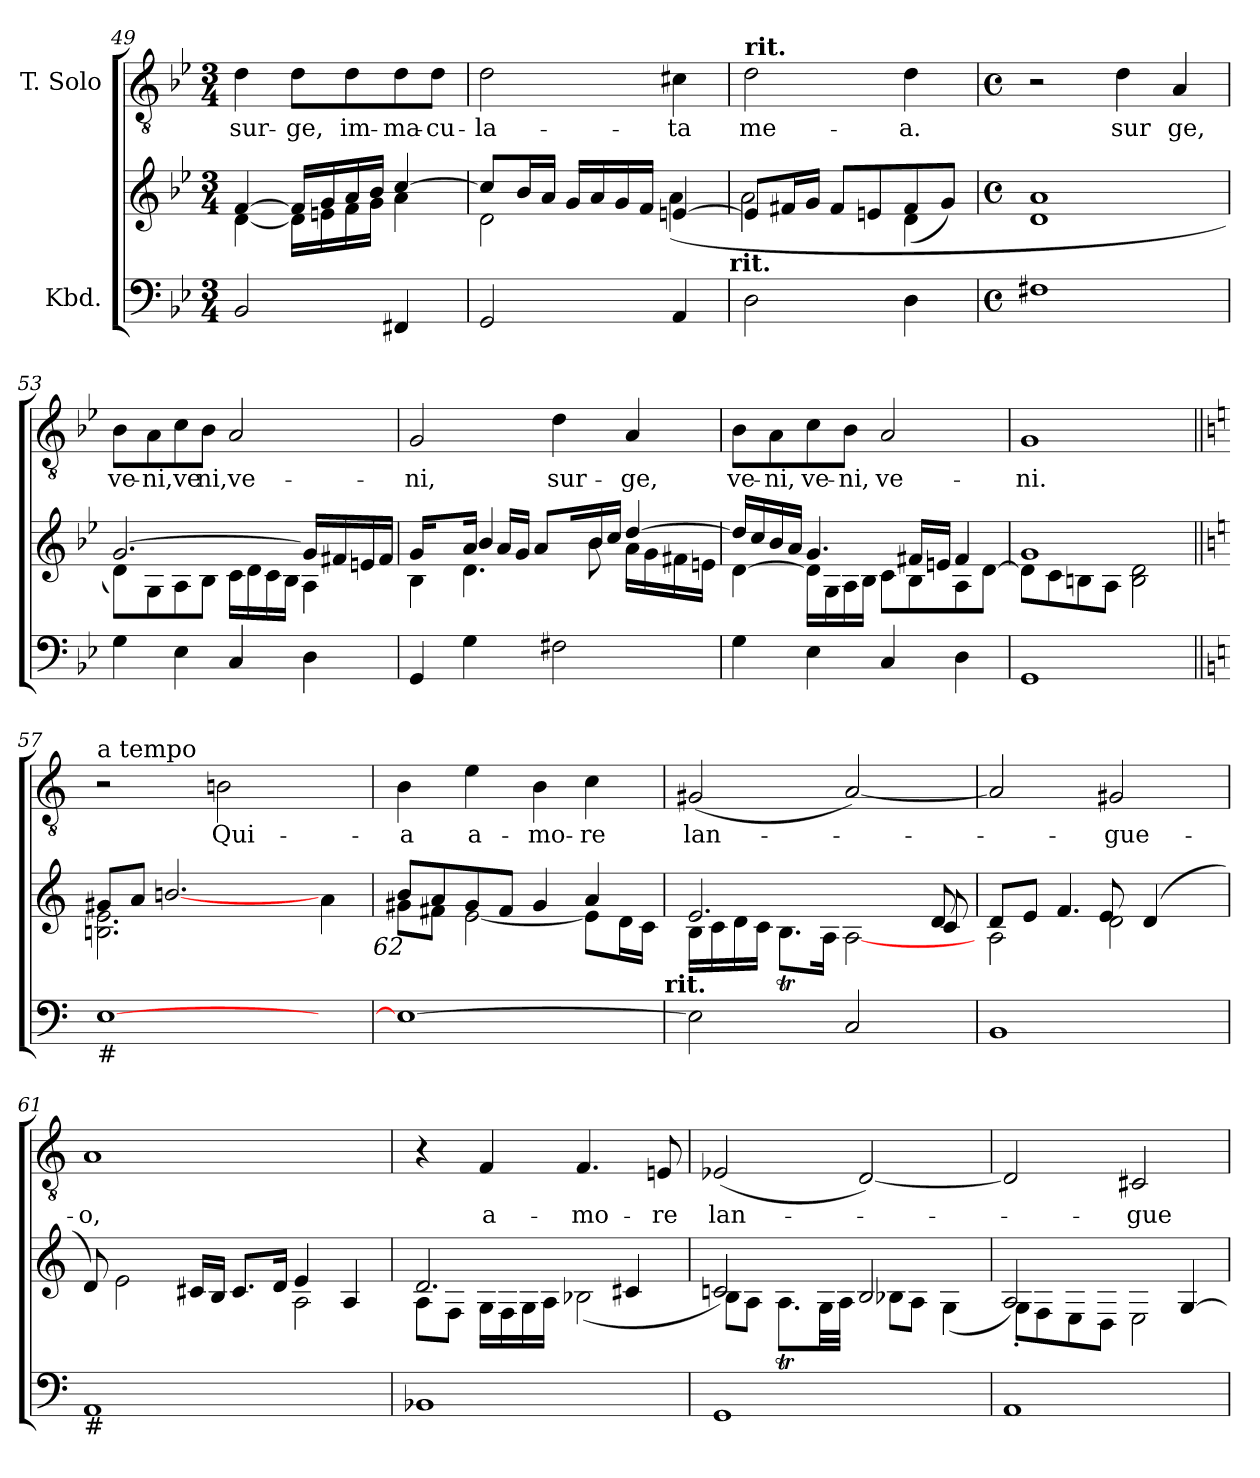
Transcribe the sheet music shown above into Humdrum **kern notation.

**kern	**kern	**kern	**text
*part2	*part2	*part1	*part1
*staff3	*staff2	*staff1	*staff1
*I"Kbd.	*	*I"T. Solo	*
*clefF4	*clefG2	*clefGv2	*
*k[b-e-]	*k[b-e-]	*k[b-e-]	*
*B-:	*B-:	*B-:	*
*M3/4	*M3/4	*M3/4	*
=49	=49	=49	=49
*	*^	*	*
!	!	!	!	!LO:LY:b
2BB-/	[>4f/	[<4d\	4d\	sur-
!	!	!	!	!LO:LY:b
.	16f/LL]	16d\LL]	8d\L	-ge,
.	16g/	16en\	.	.
!	!	!	!	!LO:LY:b
.	16a/	16f\	8d\	im-
.	16b-/JJ	16g\JJ	.	.
!	!	!	!	!LO:LY:b
4FF#X/	[>4cc/	4a\	8d\	-ma-
!	!	!	!	!LO:LY:b
.	.	.	8d\J	-cu-
=50	=50	=50	=50	=50
!	!	!	!	!LO:LY:b
2GG/	8cc/L]	2d\	2d\	-la-
.	16b-/L	.	.	.
.	16a/JJ	.	.	.
.	16g/LL	.	.	.
.	16a/	.	.	.
.	16g/	.	.	.
.	16f/JJ	.	.	.
!	!	!	!	!LO:LY:b
4AA/	[>4en/	(<4a\	4c#X\	-ta
!	!	!LO:TX:b:B:t=rit.	!	!
=51	=51	=51	=51	=51
!	!	!	!LO:TX:a:B:t=rit.	!
!	!	!	!	!LO:LY:b
2D\	8e/L]	2a\	2d\	me-
.	16f#X/L	.	.	.
.	16g/JJ	.	.	.
.	8f#/L	.	.	.
.	8en/	.	.	.
!	!	!	!	!LO:LY:b
4D\	8f#/	(<4d\	4d\	-a.
.	8g/J)	.	.	.
*	*v	*v	*	*
!!LO:LB:g=z
=52	=52	=52	=52
*M4/4	*M4/4	*M4/4	*
*met(c)	*met(c)	*met(c)	*
1F#X	1d 1a	2r	.
!	!	!	!LO:LY:b
.	.	4d\	sur
!	!	!	!LO:LY:b
.	.	4A/	ge,
=53	=53	=53	=53
*	*^	*	*
!	!	!	!	!LO:LY:b
4G\	[>2.g/	8d\L)	8B-\L	ve-
!	!	!	!	!LO:LY:b
.	.	8G\	8A\	-ni,ve
4E-\	.	8A\	8c\	.
!	!	!	!	!LO:LY:b
.	.	8B-\J	8B-\J	ni,ve-
4C/	.	16c\LL	2A/	.
.	.	16d\	.	.
.	.	16c\	.	.
.	.	16B-\JJ	.	.
4D\	16g/LL]	4A\	.	.
.	16f#X/	.	.	.
.	16en/	.	.	.
.	16f#/JJ	.	.	.
=54	=54	=54	=54	=54
*	*	*^	*	*
!	!	!	!	!	!LO:LY:b
4GG/	16g/LL	4B-\	4ryy	2G/	-ni,
.	8.ryy	.	.	.	.
4G\	16a/JJ	4.d\	4b-/	.	.
.	16a/LL	.	.	.	.
.	16g/JJ	.	.	.	.
.	8a/L	.	.	.	.
!	!	!	!	!	!LO:LY:b
2F#X\	.	.	4ryy	4d\	sur-
.	16ryy	.	.	.	.
.	16b-/L	8b-\	.	.	.
.	16cc/JJ	.	.	.	.
!	!	!	!	!	!LO:LY:b
.	4ryy	16a\LL	[>4dd/	4A/	-ge,
.	.	16g\	.	.	.
.	.	16f#X\	.	.	.
.	.	16en\JJ	.	.	.
*	*	*v	*v	*	*
=55	=55	=55	=55	=55
!	!	!	!	!LO:LY:b
4G\	[<4d\	16dd/LL]	8B-\L	ve-
.	.	16cc/	.	.
!	!	!	!	!LO:LY:b
.	.	16b-/	8A\	-ni,
.	.	16a/JJ	.	.
!	!	!	!	!LO:LY:b
4E-\	16d\LL]	4.g/	8c\	ve-
.	16G\	.	.	.
!	!	!	!	!LO:LY:b
.	16A\	.	8B-\J	-ni,
.	16B-\JJ	.	.	.
!	!	!	!	!LO:LY:b
4C/	8c\L	.	2A/	ve-
.	8B-\	16f#X/LL	.	.
.	.	16en/JJ	.	.
4D\	8A\	4f#/	.	.
.	[<8d\J	.	.	.
=56	=56	=56	=56	=56
!	!	!	!	!LO:LY:b
1GG	1g	8d\L]	1G	-ni.
.	.	8c\	.	.
.	.	8Bn\	.	.
.	.	8A\J	.	.
.	.	2B\ 2d\	.	.
*	*v	*v	*	*
!!LO:PB:g=z
=57||	=57||	=57||	=57||
*k[]	*k[]	*k[]	*
*C:	*C:	*C:	*
*	*	*MM104	*
*	*^	*	*
*	*	*^	*	*
!	!	!	!	!LO:TX:a:t=a tempo	!
!LO:TX:b:t=#	!	!	!	!	!
[>1E	2.Bn\ 2.e\	8g#X/L	1ryy	2r	.
.	.	8a/J	.	.	.
.	.	[>2.bn/	.	.	.
!	!	!	!	!	!LO:LY:b
.	.	.	.	2Bn\	Qui-
.	2ryy	.	.	.	.
4ryy	.	4ryy	4a\	4ryy	.
!	!	!	!LO:TX:b:i:t=62	!	!
=58	=58	=58	=58	=58	=58
!	!	!	!	!	!LO:LY:b
*	*	*v	*v	*	*
1E_	8b/L	8g#X\L	4B\	-a
.	8a/	8f#X\J	.	.
!	!	!	!	!LO:LY:b
.	8g#/	[<2e\	4e\	a-
.	8f#/J	.	.	.
!	!	!	!	!LO:LY:b
.	4g#/	.	4B\	-mo-
!	!	!	!	!LO:LY:b
.	4a/	8e\L]	4c\	-re
.	.	16d\L	.	.
.	.	16c\JJ	.	.
!	!	!LO:TX:b:B:t=rit.	!	!
=59	=59	=59	=59	=59
*	*^	*^	*	*
!	!	!	!	!	!	!LO:LY:b
2E\]	2.e/	16B\LL	2..ryy	2..ryy	(<2G#X/	lan-
.	.	16c\	.	.	.	.
.	.	16d\	.	.	.	.
.	.	16c\JJ	.	.	.	.
.	.	8.Bt\L	.	.	.	.
.	.	16A\Jk	.	.	.	.
2C/	.	[<2A\	.	.	[<2A/)	.
.	4ryy	.	.	.	.	.
.	.	.	8d/	8c/	.	.
*	*	*	*v	*v	*	*
=60	=60	=60	=60	=60	=60
1BB	2A\	8d/L	2ryy	2A/]	.
.	.	8e/J	.	.	.
.	.	4.f/	.	.	.
!	!	!	!	!	!LO:LY:b
.	2d\	.	8e/	2G#X/	-gue-
.	.	4.ryy	(4d/	.	.
.	.	.	8ryy	.	.
=61	=61	=61	=61	=61	=61
*	*	*	*^	*	*
!LO:TX:b:t=#	!	!	!	!	!	!
!	!	!	!	!	!	!LO:LY:b
1AA	8d/)	8ryy	1ryy	1ryy	1A	-o,
.	2ryy	2e\	.	.	.	.
.	16c#X/LL	8ryy	.	.	.	.
.	16B/JJ	.	.	.	.	.
.	2.ryy	8.c#/L	.	.	.	.
.	.	16d/Jk	.	.	.	.
2ryy	.	2ryy	2A\	4e/	2ryy	.
.	.	.	.	4A/	.	.
!	!	!	!	!LO:TX:b:t=a	!	!
*	*	*v	*v	*v	*	*
!!LO:LB:g=z
=62	=62	=62	=62	=62
1BB-X	2.d/	8A\L	4r	.
.	.	8F\J	.	.
!	!	!	!	!LO:LY:b
.	.	16G\LL	4F/	a-
.	.	16F\	.	.
.	.	16G\	.	.
.	.	16A\JJ	.	.
!	!	!	!	!LO:LY:b
.	.	(<2B-X\	4.F/	-mo-
.	4c#X/	.	.	.
!	!	!	!	!LO:LY:b
.	.	.	8En/	-re
=63	=63	=63	=63	=63
!	!	!	!	!LO:LY:b
1GG	2cn/)	8B\L	(<2E-X/	lan-
.	.	8A\J	.	.
.	.	8.AT\L	.	.
.	.	32G\LL	.	.
.	.	32A\JJJ	.	.
.	2B/	8B-X\L	[<2D/)	.
.	.	8A\J	.	.
.	.	(<4G\	.	.
=64	=64	=64	=64	=64
*	*	*^	*	*
1AA	2A/)	8G'<\L	2.ryy	2D/]	.
.	.	8F\	.	.	.
.	.	8E\	.	.	.
.	.	8D\J	.	.	.
!	!	!	!	!	!LO:LY:b
.	2ryy	2E\	.	2C#X/	-gue-
.	.	.	[>4G/	.	.
*	*v	*v	*v	*	*
=	=	=	=
*-	*-	*-	*-
